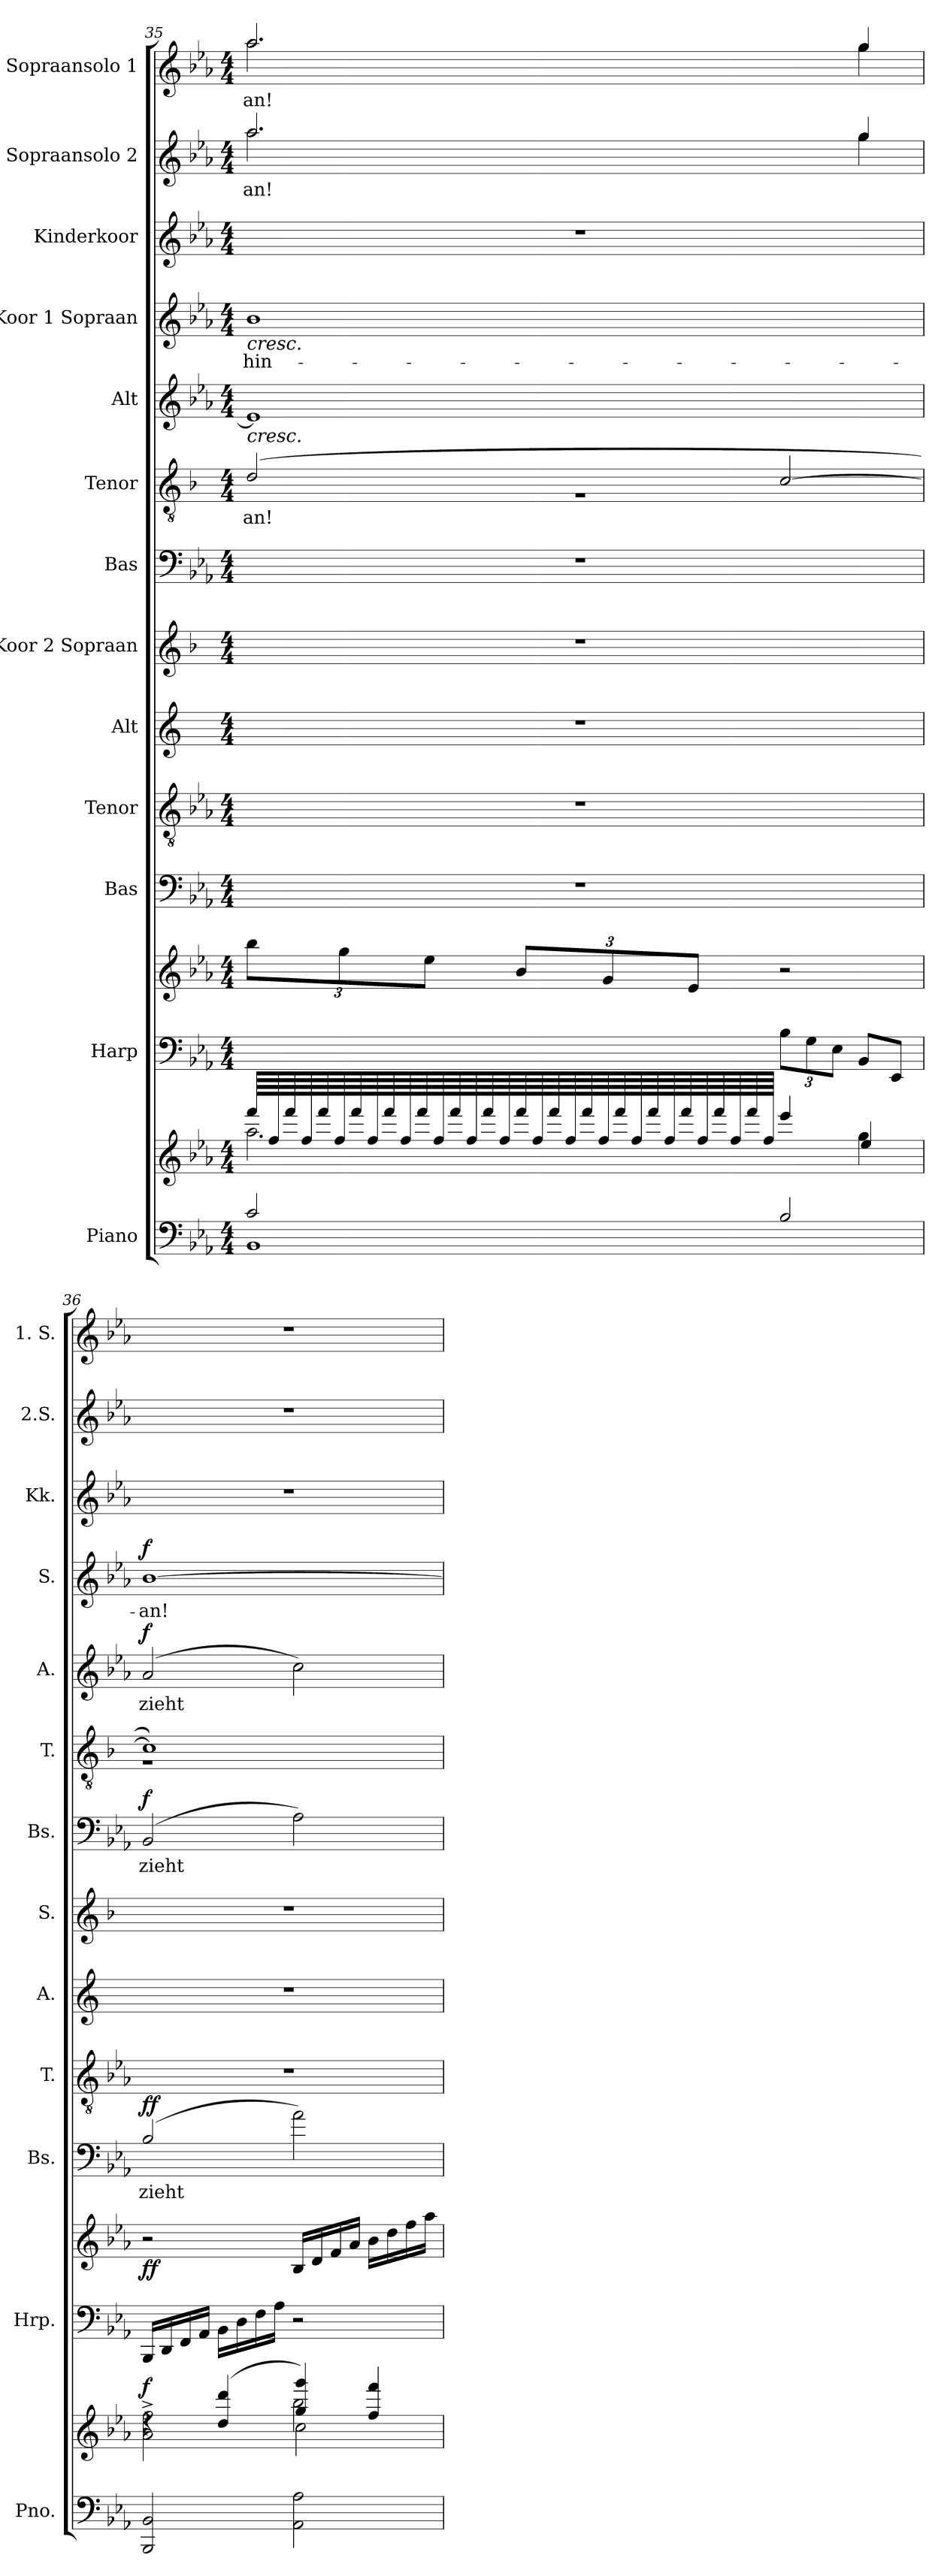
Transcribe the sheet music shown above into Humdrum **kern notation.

**kern	**kern	**dynam	**kern	**kern	**dynam	**kern	**text	**dynam	**kern	**kern	**kern	**kern	**text	**dynam	**kern	**text	**dynam	**kern	**text	**dynam	**kern	**text	**dynam	**kern	**kern	**text	**kern	**text
*part13	*part13	*part13	*part12	*part12	*part12	*part11	*part11	*part11	*part10	*part9	*part8	*part7	*part7	*part7	*part6	*part6	*part6	*part5	*part5	*part5	*part4	*part4	*part4	*part3	*part2	*part2	*part1	*part1
*staff15	*staff14	*staff14/15	*staff13	*staff12	*staff12/13	*staff11	*staff11	*staff11	*staff10	*staff9	*staff8	*staff7	*staff7	*staff7	*staff6	*staff6	*staff6	*staff5	*staff5	*staff5	*staff4	*staff4	*staff4	*staff3	*staff2	*staff2	*staff1	*staff1
*I"Piano	*	*	*I"Harp	*	*	*I"Bas	*	*	*I"Tenor	*I"Alt	*I"Koor 2 Sopraan	*I"Bas	*	*	*I"Tenor	*	*	*I"Alt	*	*	*I"Koor 1 Sopraan	*	*	*I"Kinderkoor	*I"Sopraansolo 2	*	*I"Sopraansolo 1	*
*I'Pno.	*	*	*I'Hrp.	*	*	*I'Bs.	*	*	*I'T.	*I'A.	*I'S.	*I'Bs.	*	*	*I'T.	*	*	*I'A.	*	*	*I'S.	*	*	*I'Kk.	*I'2.S.	*	*I'1. S.	*
*clefF4	*clefG2	*	*clefF4	*clefG2	*	*clefF4	*	*	*clefGv2	*clefG2	*clefG2	*clefF4	*	*	*clefGv2	*	*	*clefG2	*	*	*clefG2	*	*	*clefG2	*clefG2	*	*clefG2	*
*	*	*	*	*	*	*ITrd12c21	*	*	*ITrd8c14	*ITrd5c9	*ITrd1c2	*	*	*	*ITrd1c2	*	*	*	*	*	*	*	*	*	*	*	*	*
*k[b-e-a-]	*k[b-e-a-]	*	*k[b-e-a-]	*k[b-e-a-]	*	*k[b-e-a-]	*	*	*k[b-e-a-]	*k[b-e-a-]	*k[b-e-a-]	*k[b-e-a-]	*	*	*k[b-e-a-]	*	*	*k[b-e-a-]	*	*	*k[b-e-a-]	*	*	*k[b-e-a-]	*k[b-e-a-]	*	*k[b-e-a-]	*
*M4/4	*M4/4	*	*M4/4	*M4/4	*	*M4/4	*	*	*M4/4	*M4/4	*M4/4	*M4/4	*	*	*M4/4	*	*	*M4/4	*	*	*M4/4	*	*	*M4/4	*M4/4	*	*M4/4	*
*MM95	*MM95	*	*MM95	*MM95	*	*MM95	*	*	*MM95	*MM95	*MM95	*MM95	*	*	*MM95	*	*	*MM95	*	*	*MM95	*	*	*MM95	*MM95	*	*MM95	*
=35	=35	=35	=35	=35	=35	=35	=35	=35	=35	=35	=35	=35	=35	=35	=35	=35	=35	=35	=35	=35	=35	=35	=35	=35	=35	=35	=35	=35
*^	*^	*	*	*	*	*	*	*	*	*	*	*	*	*	*	*	*	*	*	*	*	*	*	*	*	*	*	*
*	*	*	*	*	*	*Xbrackettup	*	*	*	*	*	*	*	*	*	*	*	*	*	*	*	*	*	*	*	*	*	*	*	*
*	*	*	*	*	*	*	*	*	*	*	*	*	*	*	*	*	*^	*	*	*	*	*	*	*	*	*	*	*	*	*
!	!	!	!	!	!	!	!	!	!	!	!	!	!	!	!	!	!	!	!	!	!	!	!LO:HP:b	!	!	!LO:HP:b	!	!	!	!	!
*	*	*	*	*	*	*	*	*	*	*	*	*	*	*	*	*	*	*	*	*	*	*	*	*	*	*	*	*^	*	*^	*
*	*	*tremolo	*	*	*	*	*	*	*	*	*	*	*	*	*	*	*	*	*	*	*	*	*	*	*	*	*	*	*	*	*	*	*
2c/	1BB-	2.aa-\	64fff/LLLL	.	2ryy	12bb-\L	.	1rF	.	.	1rd	1rdd	1rdd	1rF	.	.	(2c/	1r	-an!	.	1e-]	.	<	1b-	hin-	<	1r	2.aa-/	2.aa-\	-an!	2.aa-/	2.aa-\	-an!
.	.	.	64ff/	.	.	.	.	.	.	.	.	.	.	.	.	.	.	.	.	.	.	.	.	.	.	.	.	.	.	.	.	.	.
.	.	.	64fff/	.	.	.	.	.	.	.	.	.	.	.	.	.	.	.	.	.	.	.	.	.	.	.	.	.	.	.	.	.	.
.	.	.	64ff/	.	.	.	.	.	.	.	.	.	.	.	.	.	.	.	.	.	.	.	.	.	.	.	.	.	.	.	.	.	.
.	.	.	64fff/	.	.	.	.	.	.	.	.	.	.	.	.	.	.	.	.	.	.	.	.	.	.	.	.	.	.	.	.	.	.
.	.	.	64ff/	.	.	.	.	.	.	.	.	.	.	.	.	.	.	.	.	.	.	.	.	.	.	.	.	.	.	.	.	.	.
.	.	.	.	.	.	12gg\	.	.	.	.	.	.	.	.	.	.	.	.	.	.	.	.	.	.	.	.	.	.	.	.	.	.	.
.	.	.	64fff/	.	.	.	.	.	.	.	.	.	.	.	.	.	.	.	.	.	.	.	.	.	.	.	.	.	.	.	.	.	.
.	.	.	64ff/	.	.	.	.	.	.	.	.	.	.	.	.	.	.	.	.	.	.	.	.	.	.	.	.	.	.	.	.	.	.
.	.	.	64fff/	.	.	.	.	.	.	.	.	.	.	.	.	.	.	.	.	.	.	.	.	.	.	.	.	.	.	.	.	.	.
.	.	.	64ff/	.	.	.	.	.	.	.	.	.	.	.	.	.	.	.	.	.	.	.	.	.	.	.	.	.	.	.	.	.	.
.	.	.	64fff/	.	.	.	.	.	.	.	.	.	.	.	.	.	.	.	.	.	.	.	.	.	.	.	.	.	.	.	.	.	.
.	.	.	.	.	.	12ee-\J	.	.	.	.	.	.	.	.	.	.	.	.	.	.	.	.	.	.	.	.	.	.	.	.	.	.	.
.	.	.	64ff/	.	.	.	.	.	.	.	.	.	.	.	.	.	.	.	.	.	.	.	.	.	.	.	.	.	.	.	.	.	.
.	.	.	64fff/	.	.	.	.	.	.	.	.	.	.	.	.	.	.	.	.	.	.	.	.	.	.	.	.	.	.	.	.	.	.
.	.	.	64ff/	.	.	.	.	.	.	.	.	.	.	.	.	.	.	.	.	.	.	.	.	.	.	.	.	.	.	.	.	.	.
.	.	.	64fff/	.	.	.	.	.	.	.	.	.	.	.	.	.	.	.	.	.	.	.	.	.	.	.	.	.	.	.	.	.	.
.	.	.	64ff/	.	.	.	.	.	.	.	.	.	.	.	.	.	.	.	.	.	.	.	.	.	.	.	.	.	.	.	.	.	.
.	.	.	64fff/	.	.	12b-/L	.	.	.	.	.	.	.	.	.	.	.	.	.	.	.	.	.	.	.	.	.	.	.	.	.	.	.
.	.	.	64ff/	.	.	.	.	.	.	.	.	.	.	.	.	.	.	.	.	.	.	.	.	.	.	.	.	.	.	.	.	.	.
.	.	.	64fff/	.	.	.	.	.	.	.	.	.	.	.	.	.	.	.	.	.	.	.	.	.	.	.	.	.	.	.	.	.	.
.	.	.	64ff/	.	.	.	.	.	.	.	.	.	.	.	.	.	.	.	.	.	.	.	.	.	.	.	.	.	.	.	.	.	.
.	.	.	64fff/	.	.	.	.	.	.	.	.	.	.	.	.	.	.	.	.	.	.	.	.	.	.	.	.	.	.	.	.	.	.
.	.	.	64ff/	.	.	.	.	.	.	.	.	.	.	.	.	.	.	.	.	.	.	.	.	.	.	.	.	.	.	.	.	.	.
.	.	.	.	.	.	12g/	.	.	.	.	.	.	.	.	.	.	.	.	.	.	.	.	.	.	.	.	.	.	.	.	.	.	.
.	.	.	64fff/	.	.	.	.	.	.	.	.	.	.	.	.	.	.	.	.	.	.	.	.	.	.	.	.	.	.	.	.	.	.
.	.	.	64ff/	.	.	.	.	.	.	.	.	.	.	.	.	.	.	.	.	.	.	.	.	.	.	.	.	.	.	.	.	.	.
.	.	.	64fff/	.	.	.	.	.	.	.	.	.	.	.	.	.	.	.	.	.	.	.	.	.	.	.	.	.	.	.	.	.	.
.	.	.	64ff/	.	.	.	.	.	.	.	.	.	.	.	.	.	.	.	.	.	.	.	.	.	.	.	.	.	.	.	.	.	.
.	.	.	64fff/	.	.	.	.	.	.	.	.	.	.	.	.	.	.	.	.	.	.	.	.	.	.	.	.	.	.	.	.	.	.
.	.	.	.	.	.	12e-/J	.	.	.	.	.	.	.	.	.	.	.	.	.	.	.	.	.	.	.	.	.	.	.	.	.	.	.
.	.	.	64ff/	.	.	.	.	.	.	.	.	.	.	.	.	.	.	.	.	.	.	.	.	.	.	.	.	.	.	.	.	.	.
.	.	.	64fff/	.	.	.	.	.	.	.	.	.	.	.	.	.	.	.	.	.	.	.	.	.	.	.	.	.	.	.	.	.	.
.	.	.	64ff/	.	.	.	.	.	.	.	.	.	.	.	.	.	.	.	.	.	.	.	.	.	.	.	.	.	.	.	.	.	.
.	.	.	64fff/	.	.	.	.	.	.	.	.	.	.	.	.	.	.	.	.	.	.	.	.	.	.	.	.	.	.	.	.	.	.
.	.	.	64ff/JJJJ	.	.	.	.	.	.	.	.	.	.	.	.	.	.	.	.	.	.	.	.	.	.	.	.	.	.	.	.	.	.
*	*	*Xtremolo	*	*	*	*	*	*	*	*	*	*	*	*	*	*	*	*	*	*	*	*	*	*	*	*	*	*	*	*	*	*	*
*	*	*	*	*	*Xbrackettup	*	*	*	*	*	*	*	*	*	*	*	*	*	*	*	*	*	*	*	*	*	*	*	*	*	*	*	*
2B-/	.	.	4eee-/	.	12B-\L	2r	.	.	.	.	.	.	.	.	.	.	[2B-/	.	.	.	.	.	.	.	.	.	.	.	.	.	.	.	.
.	.	.	.	.	.	.	.	.	.	.	.	.	.	.	.	.	.	.	.	.	.	.	.	.	.	.	.	.	.	.	.	.	.
.	.	.	.	.	.	.	.	.	.	.	.	.	.	.	.	.	.	.	.	.	.	.	.	.	.	.	.	.	.	.	.	.	.
.	.	.	.	.	.	.	.	.	.	.	.	.	.	.	.	.	.	.	.	.	.	.	.	.	.	.	.	.	.	.	.	.	.
.	.	.	.	.	.	.	.	.	.	.	.	.	.	.	.	.	.	.	.	.	.	.	.	.	.	.	.	.	.	.	.	.	.
.	.	.	.	.	.	.	.	.	.	.	.	.	.	.	.	.	.	.	.	.	.	.	.	.	.	.	.	.	.	.	.	.	.
.	.	.	.	.	12G\	.	.	.	.	.	.	.	.	.	.	.	.	.	.	.	.	.	.	.	.	.	.	.	.	.	.	.	.
.	.	.	.	.	.	.	.	.	.	.	.	.	.	.	.	.	.	.	.	.	.	.	.	.	.	.	.	.	.	.	.	.	.
.	.	.	.	.	.	.	.	.	.	.	.	.	.	.	.	.	.	.	.	.	.	.	.	.	.	.	.	.	.	.	.	.	.
.	.	.	.	.	.	.	.	.	.	.	.	.	.	.	.	.	.	.	.	.	.	.	.	.	.	.	.	.	.	.	.	.	.
.	.	.	.	.	.	.	.	.	.	.	.	.	.	.	.	.	.	.	.	.	.	.	.	.	.	.	.	.	.	.	.	.	.
.	.	.	.	.	.	.	.	.	.	.	.	.	.	.	.	.	.	.	.	.	.	.	.	.	.	.	.	.	.	.	.	.	.
.	.	.	.	.	12E-\J	.	.	.	.	.	.	.	.	.	.	.	.	.	.	.	.	.	.	.	.	.	.	.	.	.	.	.	.
.	.	.	.	.	.	.	.	.	.	.	.	.	.	.	.	.	.	.	.	.	.	.	.	.	.	.	.	.	.	.	.	.	.
.	.	.	.	.	.	.	.	.	.	.	.	.	.	.	.	.	.	.	.	.	.	.	.	.	.	.	.	.	.	.	.	.	.
.	.	.	.	.	.	.	.	.	.	.	.	.	.	.	.	.	.	.	.	.	.	.	.	.	.	.	.	.	.	.	.	.	.
.	.	.	.	.	.	.	.	.	.	.	.	.	.	.	.	.	.	.	.	.	.	.	.	.	.	.	.	.	.	.	.	.	.
.	.	.	.	.	.	.	.	.	.	.	.	.	.	.	.	.	.	.	.	.	.	.	.	.	.	.	.	.	.	.	.	.	.
.	.	4gg\	4ee-/	.	8BB-/L	.	.	.	.	.	.	.	.	.	.	.	.	.	.	.	.	.	.	.	.	.	.	4gg/	4gg\	.	4gg/	4gg\	.
.	.	.	.	.	8EE-/J	.	.	.	.	.	.	.	.	.	.	.	.	.	.	.	.	.	.	.	.	.	.	.	.	.	.	.	.
*	*	*	*	*	*	*	*	*	*	*	*	*	*	*	*	*	*	*	*	*	*	*	*	*	*	*	*	*v	*v	*	*	*	*
*v	*v	*	*	*	*	*	*	*	*	*	*	*	*	*	*	*	*	*	*	*	*	*	*	*	*	*	*	*	*	*v	*v	*
=36	=36	=36	=36	=36	=36	=36	=36	=36	=36	=36	=36	=36	=36	=36	=36	=36	=36	=36	=36	=36	=36	=36	=36	=36	=36	=36	=36	=36	=36	=36
*	*	*^	*	*	*	*	*	*	*	*	*	*	*	*	*	*	*	*	*	*	*	*	*	*	*	*	*	*	*	*
!	!	!	!	!LO:DY:a	!	!	!LO:DY:b	!	!	!LO:DY:a	!	!	!	!	!	!LO:DY:a	!	!	!	!LO:DY:a	!	!	!LO:DY:a	!	!	!LO:DY:a	!	!	!	!	!
2BBB-/ 2BB-/	2a-\^ 2ff\^	2ryy	4rdd	f	16BBB-/LL	2r	ff	(2BB-/	zieht	ff	1rd	1rdd	1rdd	(2BB-/	zieht	f	1B-])	1rG	.	f	(2a-/	zieht	f	[1b-	-an!	f	1r	1r	.	1rdd	.
.	.	.	.	.	16DD/	.	.	.	.	.	.	.	.	.	.	.	.	.	.	.	.	.	.	.	.	.	.	.	.	.	.
.	.	.	.	.	16FF/	.	.	.	.	.	.	.	.	.	.	.	.	.	.	.	.	.	.	.	.	.	.	.	.	.	.
.	.	.	.	.	16AA-/JJ	.	.	.	.	.	.	.	.	.	.	.	.	.	.	.	.	.	.	.	.	.	.	.	.	.	.
.	.	.	(4dd/ 4ddd/	.	16BB-\LL	.	.	.	.	.	.	.	.	.	.	.	.	.	.	.	.	.	.	.	.	.	.	.	.	.	.
.	.	.	.	.	16D\	.	.	.	.	.	.	.	.	.	.	.	.	.	.	.	.	.	.	.	.	.	.	.	.	.	.
.	.	.	.	.	16F\	.	.	.	.	.	.	.	.	.	.	.	.	.	.	.	.	.	.	.	.	.	.	.	.	.	.
.	.	.	.	.	16A-\JJ	.	.	.	.	.	.	.	.	.	.	.	.	.	.	.	.	.	.	.	.	.	.	.	.	.	.
2AA-\ 2A-\	2bb-\	2cc\	4gg/ 4ggg/)	.	2r	16B-/LL	.	2A-\)	.	.	.	.	.	2A-\)	.	.	.	.	.	.	2cc\)	.	[	.	.	.	.	.	.	.	.
.	.	.	.	.	.	16d/	.	.	.	.	.	.	.	.	.	.	.	.	.	.	.	.	.	.	.	.	.	.	.	.	.
.	.	.	.	.	.	16f/	.	.	.	.	.	.	.	.	.	.	.	.	.	.	.	.	.	.	.	.	.	.	.	.	.
.	.	.	.	.	.	16a-/JJ	.	.	.	.	.	.	.	.	.	.	.	.	.	.	.	.	.	.	.	.	.	.	.	.	.
.	.	.	4ff/ 4fff/	.	.	16b-\LL	.	.	.	.	.	.	.	.	.	.	.	.	.	.	.	.	.	.	.	.	.	.	.	.	.
.	.	.	.	.	.	16dd\	.	.	.	.	.	.	.	.	.	.	.	.	.	.	.	.	.	.	.	.	.	.	.	.	.
.	.	.	.	.	.	16ff\	.	.	.	.	.	.	.	.	.	.	.	.	.	.	.	.	.	.	.	.	.	.	.	.	.
.	.	.	.	.	.	16aa-\JJ	.	.	.	.	.	.	.	.	.	.	.	.	.	.	.	.	.	.	.	.	.	.	.	.	.
*	*v	*v	*v	*	*	*	*	*	*	*	*	*	*	*	*	*	*v	*v	*	*	*	*	*	*	*	*	*	*	*	*	*
.	.	.	.	.	.	.	.	.	.	.	.	.	.	.	.	.	.	.	.	.	.	.	[	.	.	.	.	.
=	=	=	=	=	=	=	=	=	=	=	=	=	=	=	=	=	=	=	=	=	=	=	=	=	=	=	=	=
*-	*-	*-	*-	*-	*-	*-	*-	*-	*-	*-	*-	*-	*-	*-	*-	*-	*-	*-	*-	*-	*-	*-	*-	*-	*-	*-	*-	*-
